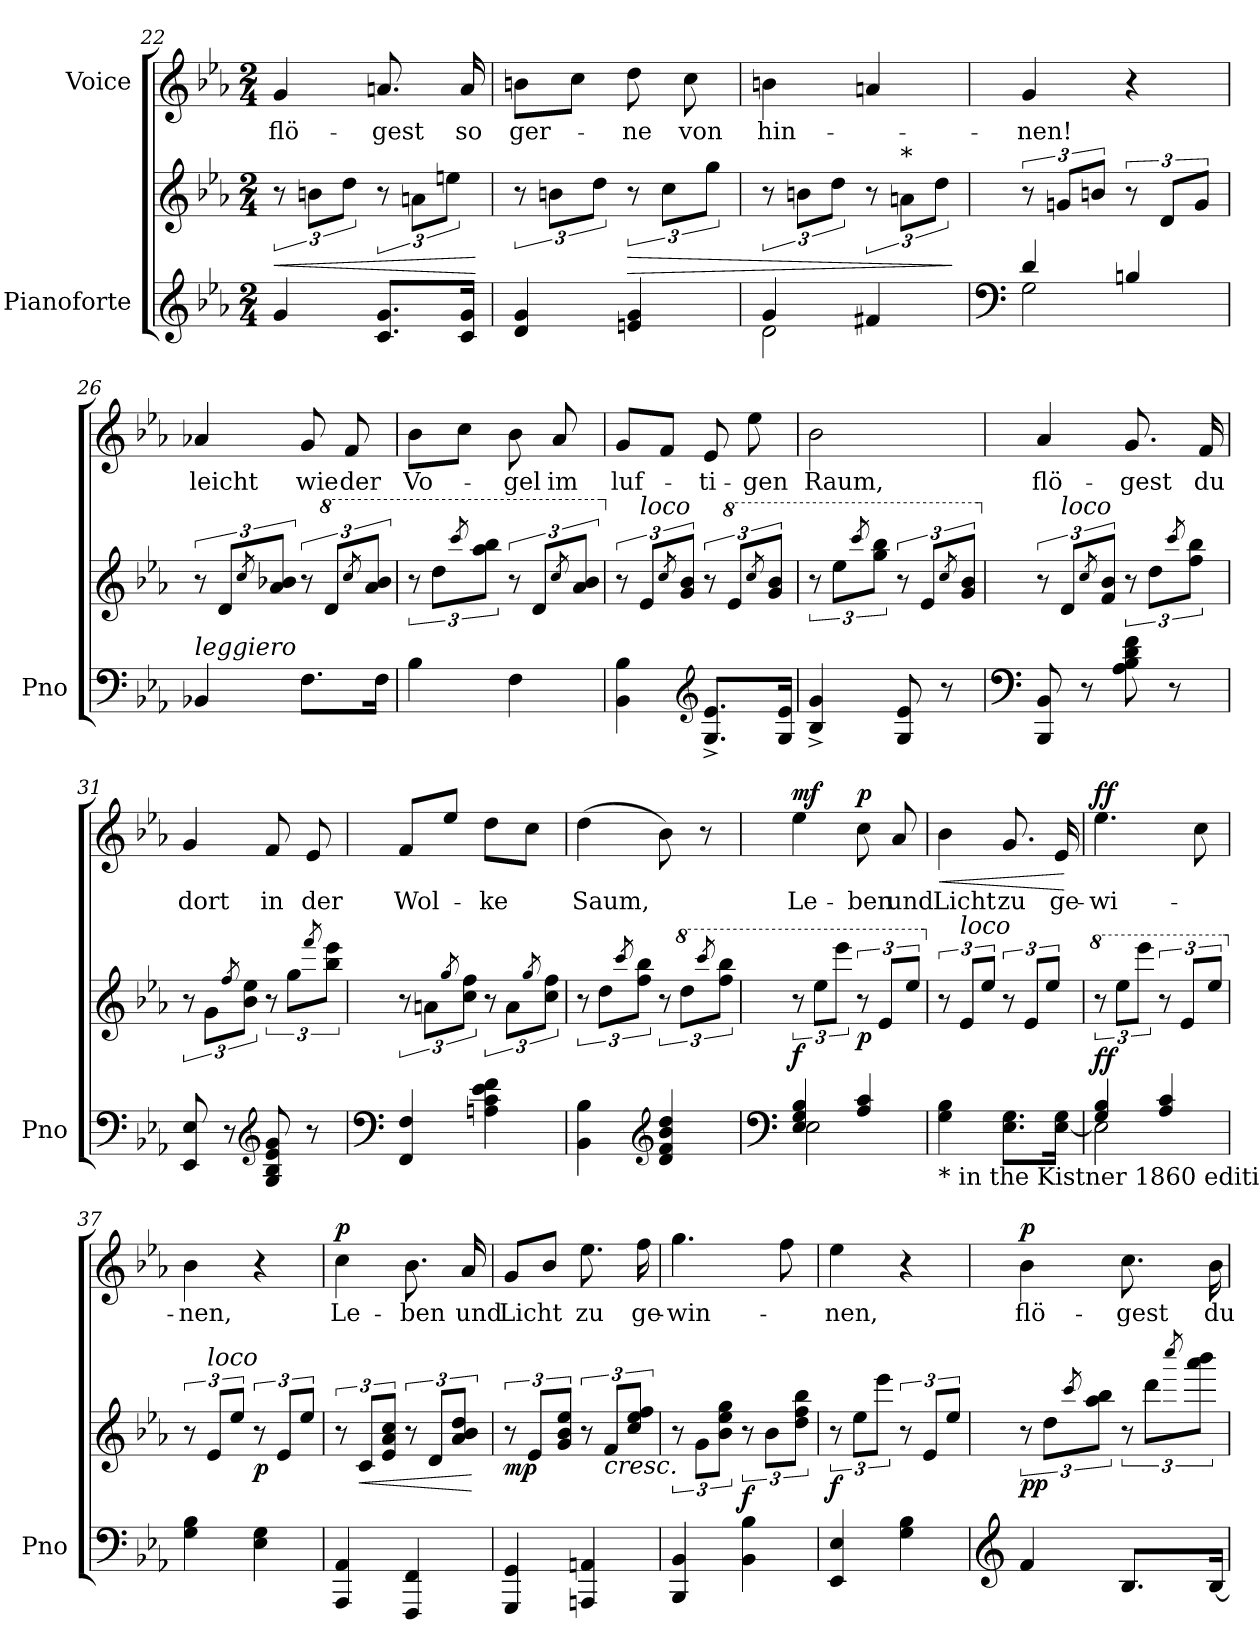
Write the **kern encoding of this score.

**kern	**kern	**dynam	**kern	**text	**dynam
*part2	*part2	*part2	*part1	*part1	*part1
*staff3	*staff2	*staff2/3	*staff1	*staff1	*staff1
*I"Pianoforte	*	*	*I"Voice	*	*
*I'Pno	*	*	*	*	*
*clefG2	*clefG2	*	*clefG2	*	*
*k[b-e-a-]	*k[b-e-a-]	*	*k[b-e-a-]	*	*
*M2/4	*M2/4	*	*M2/4	*	*
=22	=22	=22	=22	=22	=22
!	!	!LO:HP:b	!	!LO:LY:b	!
4g/	12r	<	4g/	flö-	.
.	12bn\L	.	.	.	.
.	12dd\J	.	.	.	.
!	!	!	!	!LO:LY:b	!
8.c/ 8.g/L	12r	.	8.an/	-gest	.
.	12an\L	.	.	.	.
.	12een\J	.	.	.	.
!	!	!	!	!LO:LY:b	!
16c/ 16g/Jk	.	.	16a/	so	.
.	.	[	.	.	.
=23	=23	=23	=23	=23	=23
!	!	!	!	!LO:LY:b	!
4d/ 4g/	12r	.	8bn\L	ger-	.
.	12bn\L	.	.	.	.
.	.	.	8cc\J	.	.
.	12dd\J	.	.	.	.
!	!	!LO:HP:b	!	!LO:LY:b	!
4en/ 4g/	12r	>	8dd\	-ne	.
.	12cc\L	.	.	.	.
!	!	!	!	!LO:LY:b	!
.	.	.	8cc\	von	.
.	12gg\J	.	.	.	.
=24	=24	=24	=24	=24	=24
*^	*	*	*	*	*
!	!	!	!	!	!LO:LY:b	!
4g/	2d\	12r	.	4bn\	hin-	.
.	.	12bn\L	.	.	.	.
.	.	12dd\J	.	.	.	.
4f#X/	.	12r	.	4an/	.	.
!	!	!LO:TX:a:t=*	!	!	!	!
.	.	12ani\L	.	.	.	.
.	.	12dd\J	.	.	.	.
*v	*v	*	*	*	*	*
.	.	]	.	.	.
!!LO:LB:g=z
=25	=25	=25	=25	=25	=25
*clefF4	*	*	*	*	*
*^	*	*	*	*	*
!	!	!	!	!	!LO:LY:b	!
4d/	2G\	12r	.	4g/	-nen!	.
.	.	12gn/L	.	.	.	.
.	.	12bn/J	.	.	.	.
4Bn/	.	12r	.	4r	.	.
.	.	12d/L	.	.	.	.
.	.	12g/J	.	.	.	.
*v	*v	*	*	*	*	*
=26	=26	=26	=26	=26	=26
!LO:TX:a:i:t=leggiero	!	!	!	!	!
!	!	!	!	!LO:LY:b	!
4BB-X/	12r	.	4a-X/	leicht	.
.	12d/L	.	.	.	.
.	8qcc/	.	.	.	.
.	12a-/ 12b-X/J	.	.	.	.
!	!	!	!	!LO:LY:b	!
8.F\L	12r	.	8g/	wie	.
*	*8va	*	*	*	*
.	12dd/L	.	.	.	.
!	!	!	!	!LO:LY:b	!
.	.	.	8f/	der	.
.	8qccc/	.	.	.	.
.	12aa-/ 12bb-/J	.	.	.	.
16F\Jk	.	.	.	.	.
=27	=27	=27	=27	=27	=27
!	!	!	!	!LO:LY:b	!
4B-\	12r	.	8b-\L	Vo-	.
.	12ddd\L	.	.	.	.
.	.	.	8cc\J	.	.
.	8qcccc/	.	.	.	.
.	12aaa-\ 12bbb-\J	.	.	.	.
!	!	!	!	!LO:LY:b	!
4F\	12r	.	8b-\	-gel	.
.	12dd/L	.	.	.	.
!	!	!	!	!LO:LY:b	!
.	.	.	8a-/	im	.
.	8qccc/	.	.	.	.
.	12aa-/ 12bb-/J	.	.	.	.
=28	=28	=28	=28	=28	=28
*	*X8va	*	*	*	*
!	!	!	!	!LO:LY:b	!
4BB-\ 4B-\	12r	.	8g/L	luf-	.
!	!LO:TX:a:i:t=loco	!	!	!	!
.	12e-/L	.	.	.	.
.	.	.	8f/J	.	.
.	8qcc/	.	.	.	.
.	12g/ 12b-/J	.	.	.	.
*clefG2	*	*	*	*	*
!	!	!	!	!LO:LY:b	!
8.G/^ 8.e-/^L	12r	.	8e-/	-ti-	.
*	*8va	*	*	*	*
.	12ee-/L	.	.	.	.
!	!	!	!	!LO:LY:b	!
.	.	.	8ee-\	-gen	.
.	8qccc/	.	.	.	.
.	12gg/ 12bb-/J	.	.	.	.
16G/ 16e-/Jk	.	.	.	.	.
=29	=29	=29	=29	=29	=29
!	!	!	!	!LO:LY:b	!
4B-/^ 4g/^	12r	.	2b-\	Raum,	.
.	12eee-\L	.	.	.	.
.	8qcccc/	.	.	.	.
.	12ggg\ 12bbb-\J	.	.	.	.
8G/ 8e-/	12r	.	.	.	.
.	12ee-/L	.	.	.	.
8r	.	.	.	.	.
.	8qccc/	.	.	.	.
.	12gg/ 12bb-/J	.	.	.	.
!!LO:LB:g=z
=30	=30	=30	=30	=30	=30
*clefF4	*	*	*	*	*
*	*X8va	*	*	*	*
!	!	!	!	!LO:LY:b	!
8BBB-/ 8BB-/	12r	.	4a-/	flö-	.
!	!LO:TX:a:i:t=loco	!	!	!	!
.	12d/L	.	.	.	.
8r	.	.	.	.	.
.	8qcc/	.	.	.	.
.	12f/ 12b-/J	.	.	.	.
!	!	!	!	!LO:LY:b	!
8A-\ 8B-\ 8d\ 8f\	12r	.	8.g/	-gest	.
.	12dd\L	.	.	.	.
8r	.	.	.	.	.
.	8qccc/	.	.	.	.
.	12ff\ 12bb-\J	.	.	.	.
!	!	!	!	!LO:LY:b	!
.	.	.	16f/	du	.
=31	=31	=31	=31	=31	=31
!	!	!	!	!LO:LY:b	!
8EE-/ 8E-/	12r	.	4g/	dort	.
.	12g\L	.	.	.	.
8r	.	.	.	.	.
.	8qff/	.	.	.	.
.	12b-\ 12ee-\J	.	.	.	.
*clefG2	*	*	*	*	*
!	!	!	!	!LO:LY:b	!
8G/ 8B-/ 8e-/ 8g/	12r	.	8f/	in	.
.	12gg\L	.	.	.	.
!	!	!	!	!LO:LY:b	!
8r	.	.	8e-/	der	.
.	8qfff/	.	.	.	.
.	12bb-\ 12eee-\J	.	.	.	.
=32	=32	=32	=32	=32	=32
*clefF4	*	*	*	*	*
!	!	!	!	!LO:LY:b	!
4FF/ 4F/	12r	.	8f/L	Wol-	.
.	12an\L	.	.	.	.
.	.	.	8ee-/J	.	.
.	8qgg/	.	.	.	.
.	12cc\ 12ff\J	.	.	.	.
!	!	!	!	!LO:LY:b	!
4An\ 4c\ 4e-\ 4f\	12r	.	8dd\L	-ke	.
.	12a\L	.	.	.	.
.	.	.	8cc\J	.	.
.	8qgg/	.	.	.	.
.	12cc\ 12ff\J	.	.	.	.
=33	=33	=33	=33	=33	=33
!	!	!	!	!LO:LY:b	!
4BB-\ 4B-\	12r	.	(>4dd\	Saum,	.
.	12dd\L	.	.	.	.
.	8qccc/	.	.	.	.
.	12ff\ 12bb-\J	.	.	.	.
*clefG2	*	*	*	*	*
4d/ 4f/ 4b-/ 4dd/	12r	.	8b-\)	.	.
*	*8va	*	*	*	*
.	12ddd\L	.	.	.	.
.	.	.	8r	.	.
.	8qcccc/	.	.	.	.
.	12fff\ 12bbb-\J	.	.	.	.
=34	=34	=34	=34	=34	=34
*clefF4	*	*	*	*	*
*^	*	*	*	*	*
!	!	!	!LO:DY:b	!	!LO:LY:b	!LO:DY:a
4E-/ 4G/ 4B-/	2E-\	12r	f	4ee-\	Le-	mf
.	.	12eee-\L	.	.	.	.
.	.	12eeee-\J	.	.	.	.
!	!	!	!LO:DY:b	!	!LO:LY:b	!LO:DY:a
4A-/ 4c/	.	12r	p	8cc\	-ben	p
.	.	12ee-/L	.	.	.	.
!	!	!	!	!	!LO:LY:b	!
.	.	.	.	8a-/	und	.
.	.	12eee-/J	.	.	.	.
*v	*v	*	*	*	*	*
!!LO:LB:g=z
=35	=35	=35	=35	=35	=35
*	*X8va	*	*	*	*
!LO:TX:b:t=*  in the Kistner 1860 edition the A in the piano part in measure 24 is not marked as a natural	!	!	!	!	!
!	!	!	!	!LO:LY:b	!LO:HP:b
4G\ 4B-\	12r	.	4b-\	Licht	<
!	!LO:TX:a:i:t=loco	!	!	!	!
.	12e-/L	.	.	.	.
.	12ee-/J	.	.	.	.
!	!	!	!	!LO:LY:b	!
8.E-\ 8.G\L	12r	.	8.g/	zu	.
.	12e-/L	.	.	.	.
.	12ee-/J	.	.	.	.
!	!	!	!	!LO:LY:b	!
[16E-\ 16G\Jk	.	.	16e-/	ge-	.
.	.	.	.	.	[
=36	=36	=36	=36	=36	=36
*^	*	*	*	*	*
*	*	*8va	*	*	*	*
!	!	!	!LO:DY:b	!	!LO:LY:b	!LO:DY:a
4G/ 4B-/	2E-\]	12r	ff	4.ee-\	-wi-	ff
.	.	12eee-\L	.	.	.	.
.	.	12eeee-\J	.	.	.	.
4A-/ 4c/	.	12r	.	.	.	.
.	.	12ee-/L	.	.	.	.
.	.	.	.	8cc\	.	.
.	.	12eee-/J	.	.	.	.
*v	*v	*	*	*	*	*
=37	=37	=37	=37	=37	=37
*	*X8va	*	*	*	*
!	!	!	!	!LO:LY:b	!
4G\ 4B-\	12r	.	4b-\	-nen,	.
!	!LO:TX:a:i:t=loco	!	!	!	!
.	12e-/L	.	.	.	.
.	12ee-/J	.	.	.	.
!	!	!LO:DY:b	!	!	!
4E-\ 4G\	12r	p	4r	.	.
.	12e-/L	.	.	.	.
.	12ee-/J	.	.	.	.
=38	=38	=38	=38	=38	=38
!	!	!	!	!LO:LY:b	!LO:DY:a
4AAA-/ 4AA-/	12r	.	4cc\	Le-	p
!	!	!LO:HP:b	!	!	!
.	12c/L	<	.	.	.
.	12e-/ 12a-/ 12cc/J	.	.	.	.
!	!	!	!	!LO:LY:b	!
4FFF/ 4FF/	12r	.	8.b-\	-ben	.
.	12d/L	.	.	.	.
.	12a-/ 12b-/ 12dd/J	.	.	.	.
!	!	!	!	!LO:LY:b	!
.	.	.	16a-/	und	.
.	.	[	.	.	.
=39	=39	=39	=39	=39	=39
!	!	!LO:DY:b	!	!LO:LY:b	!
4GGG/ 4GG/	12r	mp	8g/L	Licht	.
.	12e-/L	.	.	.	.
.	.	.	8b-/J	.	.
.	12g/ 12b-/ 12ee-/J	.	.	.	.
!	!	!	!	!LO:LY:b	!
4AAAn/ 4AAn/	12r	.	8.ee-\	zu	.
!	!LO:TX:b:i:t=cresc.	!	!	!	!
.	12f/L	.	.	.	.
.	12cc/ 12ee-/ 12ff/J	.	.	.	.
!	!	!	!	!LO:LY:b	!
.	.	.	16ff\	ge-	.
!!LO:PB:g=z
=40	=40	=40	=40	=40	=40
!	!	!	!	!LO:LY:b	!
4BBB-/ 4BB-/	12r	.	4.gg\	-win-	.
.	12g\L	.	.	.	.
.	12b-\ 12ee-\ 12gg\J	.	.	.	.
!	!	!LO:DY:b	!	!	!
4BB-\ 4B-\	12r	f	.	.	.
.	12b-\L	.	.	.	.
.	.	.	8ff\	.	.
.	12dd\ 12ff\ 12bb-\J	.	.	.	.
=41	=41	=41	=41	=41	=41
!	!	!LO:DY:b	!	!LO:LY:b	!
4EE-/ 4E-/	12r	f	4ee-\	-nen,	.
.	12ee-\L	.	.	.	.
.	12eee-\J	.	.	.	.
4G\ 4B-\	12r	.	4r	.	.
.	12e-/L	.	.	.	.
.	12ee-/J	.	.	.	.
=42	=42	=42	=42	=42	=42
*clefG2	*	*	*	*	*
!	!	!LO:DY:b	!	!LO:LY:b	!LO:DY:a
4f/	12r	pp	4b-\	flö-	p
.	12dd\L	.	.	.	.
.	8qccc/	.	.	.	.
.	12aa-\ 12bb-\J	.	.	.	.
!	!	!	!	!LO:LY:b	!
8.B-/L	12r	.	8.cc\	-gest	.
.	12ddd\L	.	.	.	.
.	8qcccc/	.	.	.	.
.	12aaa-\ 12bbb-\J	.	.	.	.
!	!	!	!	!LO:LY:b	!
[16B-/Jk	.	.	16b-\	du	.
=	=	=	=	=	=
*-	*-	*-	*-	*-	*-
